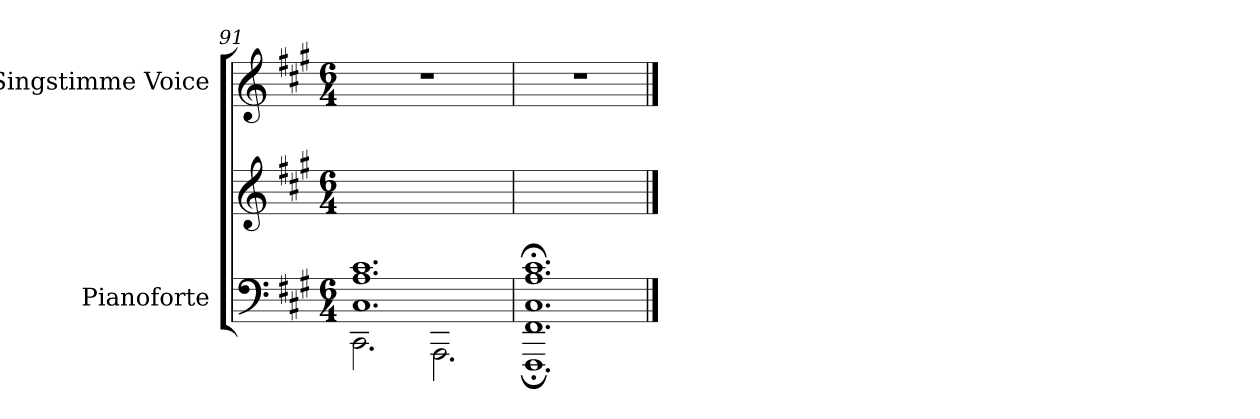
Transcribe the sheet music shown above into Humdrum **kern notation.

**kern	**kern	**kern
*part2	*part2	*part1
*staff3	*staff2	*staff1
*I"Pianoforte	*	*I"Singstimme Voice
*I'Pno	*	*
*clefF4	*clefG2	*clefG2
*k[f#c#g#]	*k[f#c#g#]	*k[f#c#g#]
*M6/4	*M6/4	*M6/4
=91	=91	=91
*^	*	*
1.C# 1.A 1.c#	2.CC#\	1.ryy	1.r
.	2.AAA\	.	.
!!LO:PB:g=z
=92	=92	=92	=92
1.C#;< 1.A;< 1.c#;<	1.FFF#; 1.FF#;	1.ryy	1.r
*v	*v	*	*
==	==	==
*-	*-	*-
